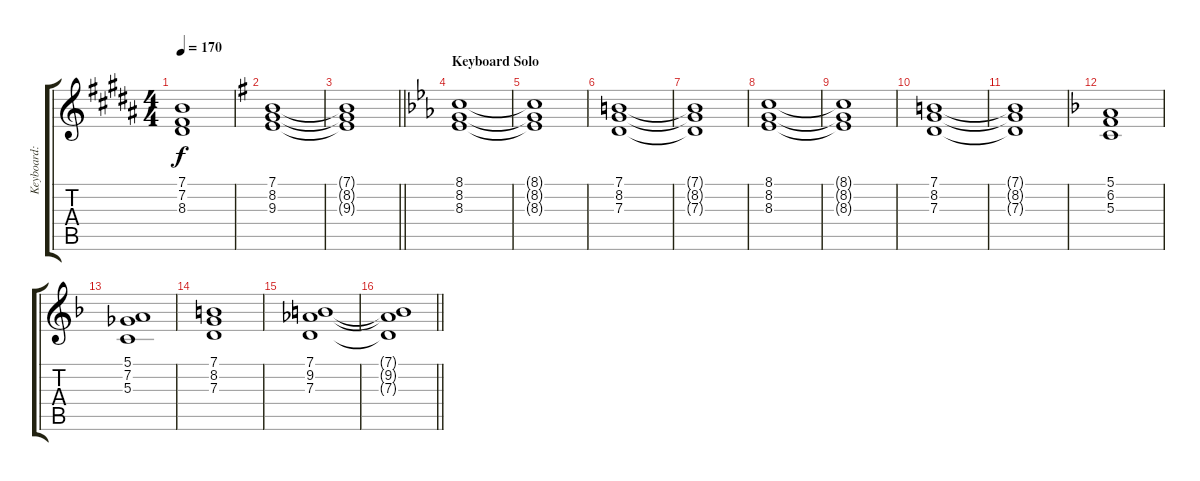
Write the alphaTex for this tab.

\track ("Keyboard: Juha Mäenpää" "Keyboard: ") {instrument stringensemble1}
\staff {score tabs}
\tuning (E4 B3 G3 D3 A2 E2) {hide}
\ts (4 4)
\tempo 170
\clef g2
\ks b
(7.1{t} 7.2{t} 8.3{t}).1{dy f} |
\ks eminor
(7.1 8.2 9.3).1 |
\barLineRight lightlight
(7.1{t} 8.2{t} 9.3{t}).1 |
\section ("" "Keyboard Solo")
\ks cminor
(8.1 8.2 8.3).1 |
(8.1{t} 8.2{t} 8.3{t}).1 |
(7.1 8.2 7.3).1 |
(7.1{t} 8.2{t} 7.3{t}).1 |
(8.1 8.2 8.3).1 |
(8.1{t} 8.2{t} 8.3{t}).1 |
(7.1 8.2 7.3).1 |
(7.1{t} 8.2{t} 7.3{t}).1 |
\ks f
(5.1 6.2 5.3).1 |
(5.1 7.2 5.3).1 |
(7.1 8.2 7.3).1 |
(7.1 9.2 7.3).1 |
\barLineRight lightlight
(7.1{t} 9.2{t} 7.3{t}).1
